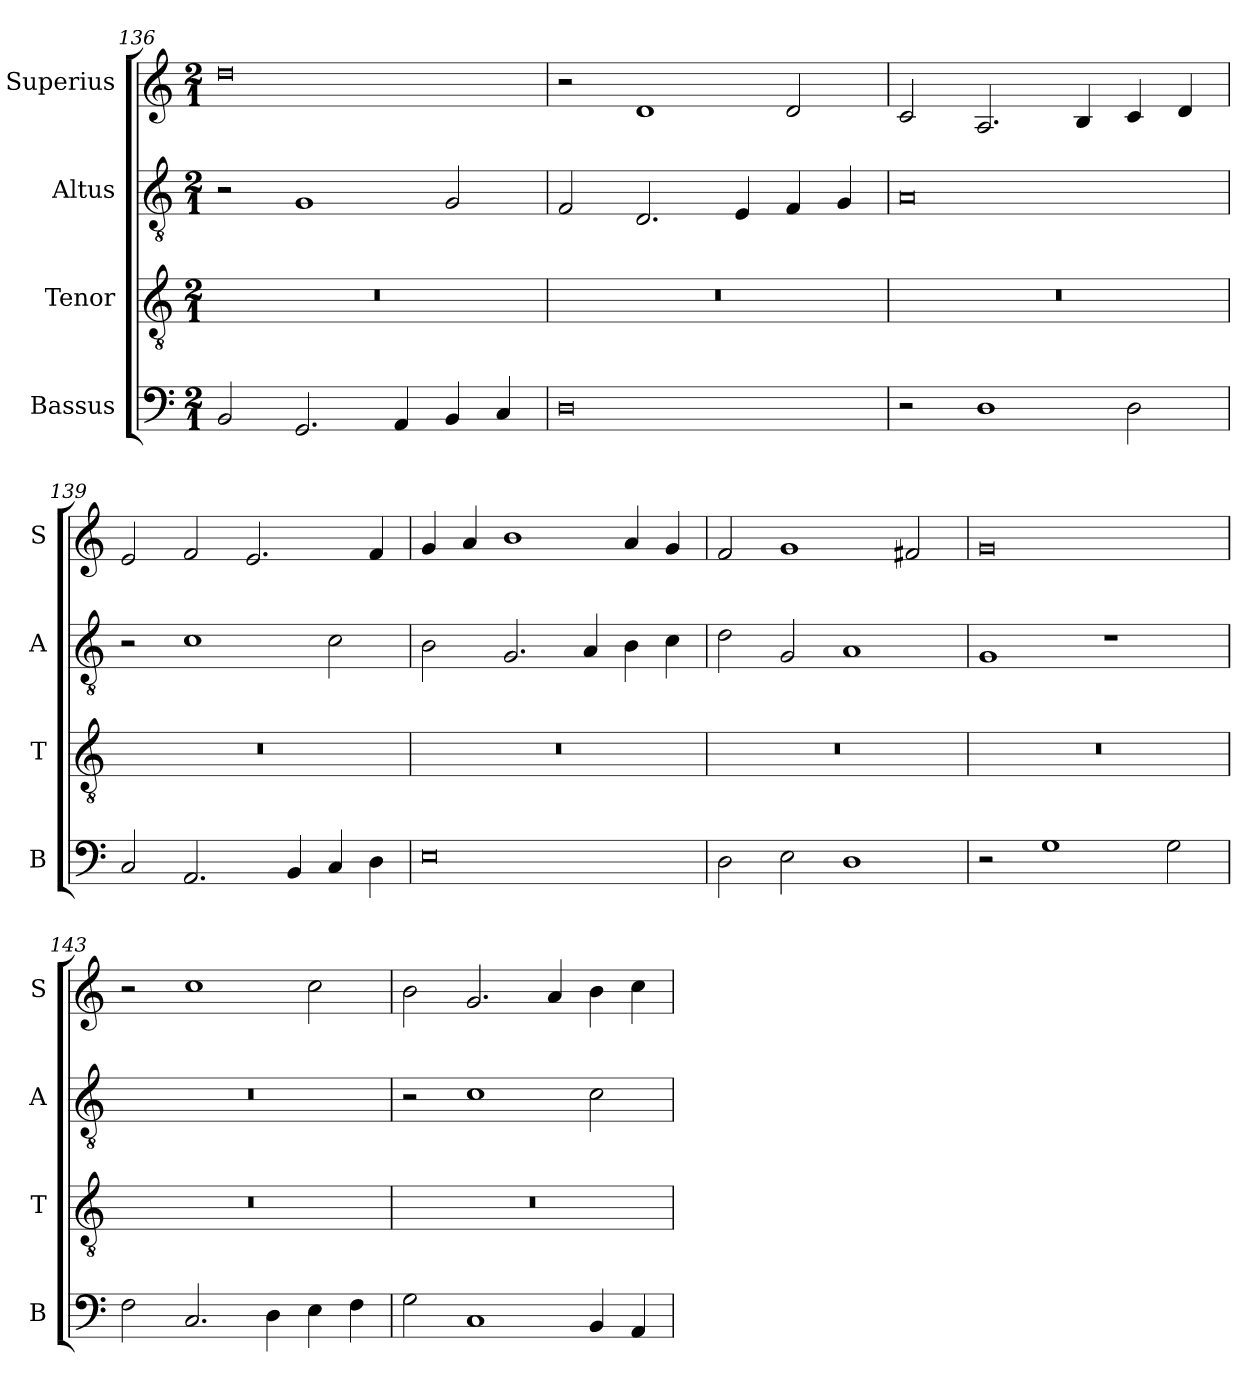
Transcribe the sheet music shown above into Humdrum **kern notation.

**kern	**kern	**kern	**kern
*part4	*part3	*part2	*part1
*staff4	*staff3	*staff2	*staff1
*I"Bassus	*I"Tenor	*I"Altus	*I"Superius
*I'B	*I'T	*I'A	*I'S
*clefF4	*clefGv2	*clefGv2	*clefG2
*k[]	*k[]	*k[]	*k[]
*M2/1	*M2/1	*M2/1	*M2/1
=136	=136	=136	=136
2BB/	0r	2r	0dd
2.GG/	.	1G	.
4AA/	.	.	.
4BB/	.	2G/	.
4C/	.	.	.
=137	=137	=137	=137
0D	0r	2F/	2r
.	.	2.D/	1d
.	.	4E/	.
.	.	4F/	2d/
.	.	4G/	.
=138	=138	=138	=138
2r	0r	0A	2c/
1D	.	.	2.A/
.	.	.	4B/
2D\	.	.	4c/
.	.	.	4d/
=139	=139	=139	=139
2C/	0r	2r	2e/
2.AA/	.	1c	2f/
.	.	.	2.e/
4BB/	.	.	.
4C/	.	2c\	.
4D\	.	.	4f/
=140	=140	=140	=140
0E	0r	2B\	4g/
.	.	.	4a/
.	.	2.G/	1b
.	.	4A/	.
.	.	4B\	4a/
.	.	4c\	4g/
=141	=141	=141	=141
2D\	0r	2d\	2f/
2E\	.	2G/	1g
1D	.	1A	.
.	.	.	2f#X/
=142	=142	=142	=142
2r	0r	1G	0g
1G	.	.	.
.	.	1r	.
2G\	.	.	.
=143	=143	=143	=143
2F\	0r	0r	2r
2.C/	.	.	1cc
4D\	.	.	.
4E\	.	.	2cc\
4F\	.	.	.
=144	=144	=144	=144
2G\	0r	2r	2b\
1C	.	1c	2.g/
.	.	.	4a/
4BB/	.	2c\	4b\
4AA/	.	.	4cc\
=	=	=	=
*-	*-	*-	*-
